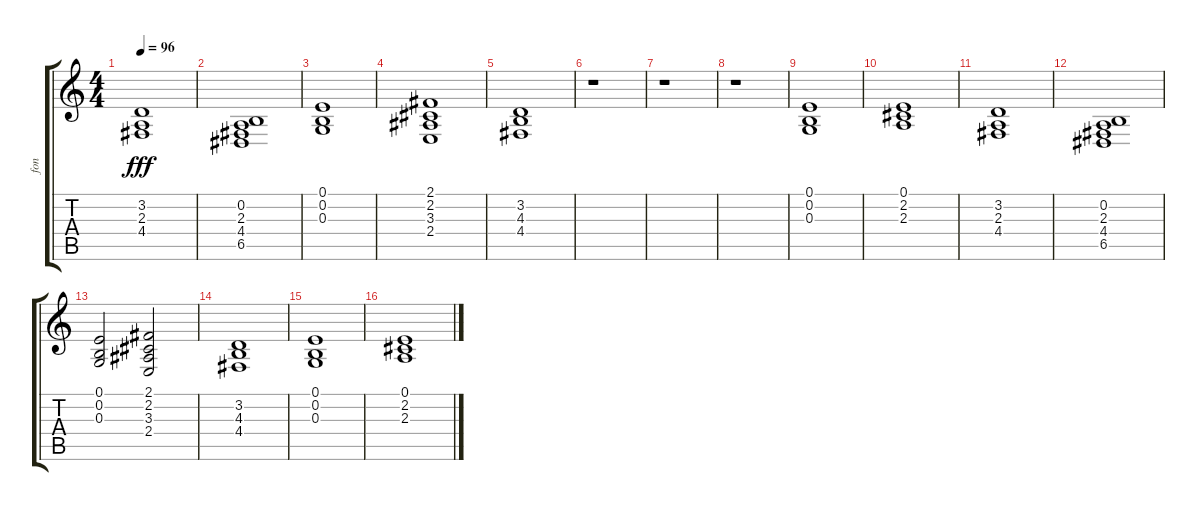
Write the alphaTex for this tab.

\track ("fon" "fon") {instrument pad1newage}
\staff {score tabs}
\tuning (E4 B3 G3 D3 A2 E2) {hide}
\ts (4 4)
\tempo 96
\clef g2
\ks c
(3.2 2.3 4.4).1{dy fff} |
(0.2 2.3 4.4 6.5).1 |
(0.1 0.2 0.3).1 |
(2.1 2.2 3.3 2.4).1 |
(3.2 4.3 4.4).1 |
r.1 |
r.1 |
r.1 |
(0.1 0.2 0.3).1 |
(0.1 2.2 2.3).1 |
(3.2 2.3 4.4).1 |
(0.2 2.3 4.4 6.5).1 |
(0.1 0.2 0.3).2 (2.1 2.2 3.3 2.4).2 |
(3.2 4.3 4.4).1 |
(0.1 0.2 0.3).1 |
(0.1 2.2 2.3).1
